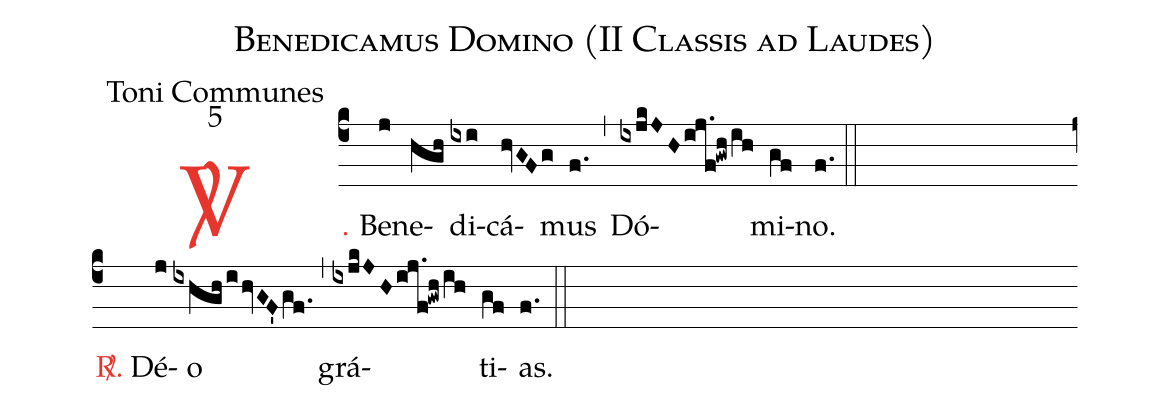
name:Benedicamus Domino (II Classis ad Laudes) ;
office-part:Toni Communes;
mode:5;
%%
(c4)<c><sp>V/</sp>.</c> Be(j)ne(hgh)di(ixi)cá(hvGFg)mus(f.) (,)
Dó(ixjkJHij.f!gwhih)mi(gf)no.(f.) (::Z)
<c><sp>R/</sp>.</c> Dé(j)o(ixhghihvGF'gf.) (,)
grá(ixjkJHij.f!gwhih)ti(gf)as.(f.) (::)
